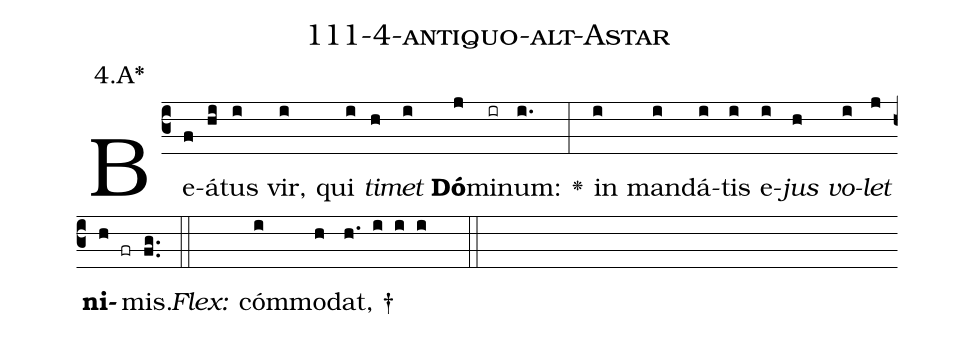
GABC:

name: 111-4-antiquo-alt-Astar;
annotation: 4.A*;
%%
(c3)Be(f)á(hi)tus(i) vir,(i) qui(i) <i>ti</i>(h)<i>met</i>(i) <b>Dó</b>(j)mi(ir)num:(i.) <v>\greheightstar</v>(:) in(i) man(i)dá(i)tis(i) e(i)<i>jus</i>(h) <i>vo</i>(i)<i>let</i>(j) <b>ni</b>(h fr)mis.(fg..) (::)
<i>Flex:</i>()  cóm(i)mo(h)dat, †(h. i i i  ::)

%E(i) u(h) o(i) u(j) a(h) e.(fg..) (::)
